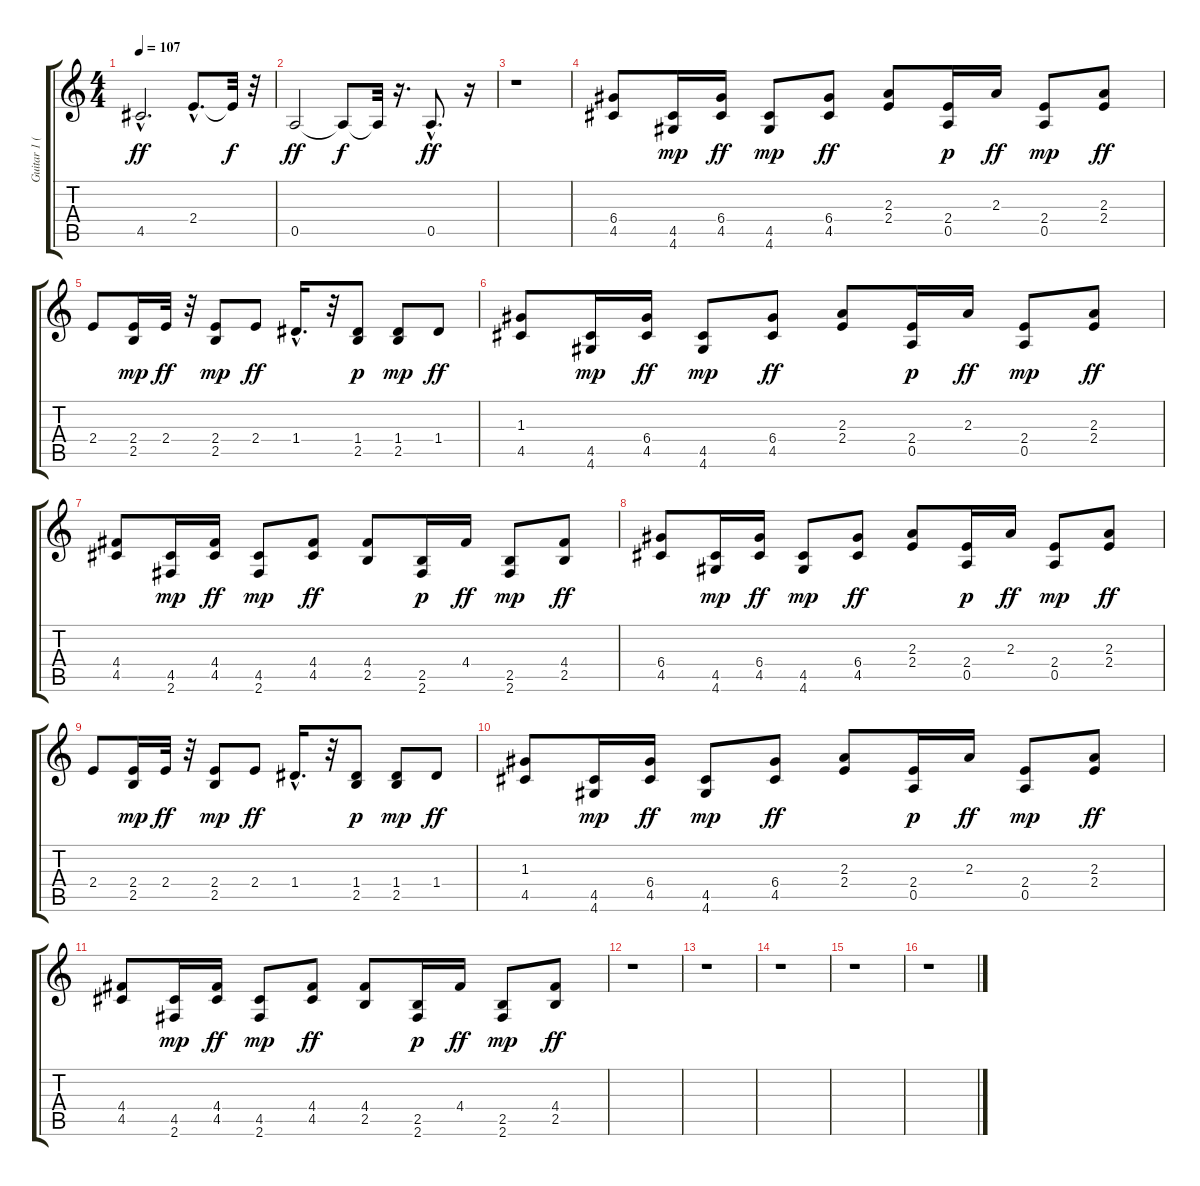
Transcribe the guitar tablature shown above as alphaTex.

\track ("Guitar 1 (overdriven)" "Guitar 1 (") {instrument overdrivenguitar}
\staff {score tabs}
\tuning (E4 B3 G3 D3 A2 E2) {hide}
\ts (4 4)
\tempo 107
\clef g2
\ks c
4.5{hac}.2{d dy ff} 2.4{hac}.8{d} 2.4{t}.32{dy f} r.32 |
0.5.2{dy ff} 0.5{t}.8{dy f} 0.5{t}.32 r.16{d} 0.5{hac}.8{d dy ff} r.16 |
r.1 |
(6.4 4.5).8 (4.5 4.6).16{dy mp} (6.4 4.5).16{dy ff} (4.5 4.6).8{dy mp} (6.4 4.5).8{dy ff} (2.3 2.4).8 (2.4 0.5).16{dy p} 2.3.16{dy ff} (2.4 0.5).8{dy mp} (2.3 2.4).8{dy ff} |
2.4.8 (2.4 2.5).16{dy mp} 2.4.32{dy ff} r.32 (2.4 2.5).8{dy mp} 2.4.8{dy ff} 1.4{hac}.16{d} r.32 (1.4 2.5).8{dy p} (1.4 2.5).8{dy mp} 1.4.8{dy ff} |
(1.3 4.5).8 (4.5 4.6).16{dy mp} (6.4 4.5).16{dy ff} (4.5 4.6).8{dy mp} (6.4 4.5).8{dy ff} (2.3 2.4).8 (2.4 0.5).16{dy p} 2.3.16{dy ff} (2.4 0.5).8{dy mp} (2.3 2.4).8{dy ff} |
(4.4 4.5).8 (4.5 2.6).16{dy mp} (4.4 4.5).16{dy ff} (4.5 2.6).8{dy mp} (4.4 4.5).8{dy ff} (4.4 2.5).8 (2.5 2.6).16{dy p} 4.4.16{dy ff} (2.5 2.6).8{dy mp} (4.4 2.5).8{dy ff} |
(6.4 4.5).8 (4.5 4.6).16{dy mp} (6.4 4.5).16{dy ff} (4.5 4.6).8{dy mp} (6.4 4.5).8{dy ff} (2.3 2.4).8 (2.4 0.5).16{dy p} 2.3.16{dy ff} (2.4 0.5).8{dy mp} (2.3 2.4).8{dy ff} |
2.4.8 (2.4 2.5).16{dy mp} 2.4.32{dy ff} r.32 (2.4 2.5).8{dy mp} 2.4.8{dy ff} 1.4{hac}.16{d} r.32 (1.4 2.5).8{dy p} (1.4 2.5).8{dy mp} 1.4.8{dy ff} |
(1.3 4.5).8 (4.5 4.6).16{dy mp} (6.4 4.5).16{dy ff} (4.5 4.6).8{dy mp} (6.4 4.5).8{dy ff} (2.3 2.4).8 (2.4 0.5).16{dy p} 2.3.16{dy ff} (2.4 0.5).8{dy mp} (2.3 2.4).8{dy ff} |
(4.4 4.5).8 (4.5 2.6).16{dy mp} (4.4 4.5).16{dy ff} (4.5 2.6).8{dy mp} (4.4 4.5).8{dy ff} (4.4 2.5).8 (2.5 2.6).16{dy p} 4.4.16{dy ff} (2.5 2.6).8{dy mp} (4.4 2.5).8{dy ff} |
r.1 |
r.1 |
r.1 |
r.1 |
r.1
